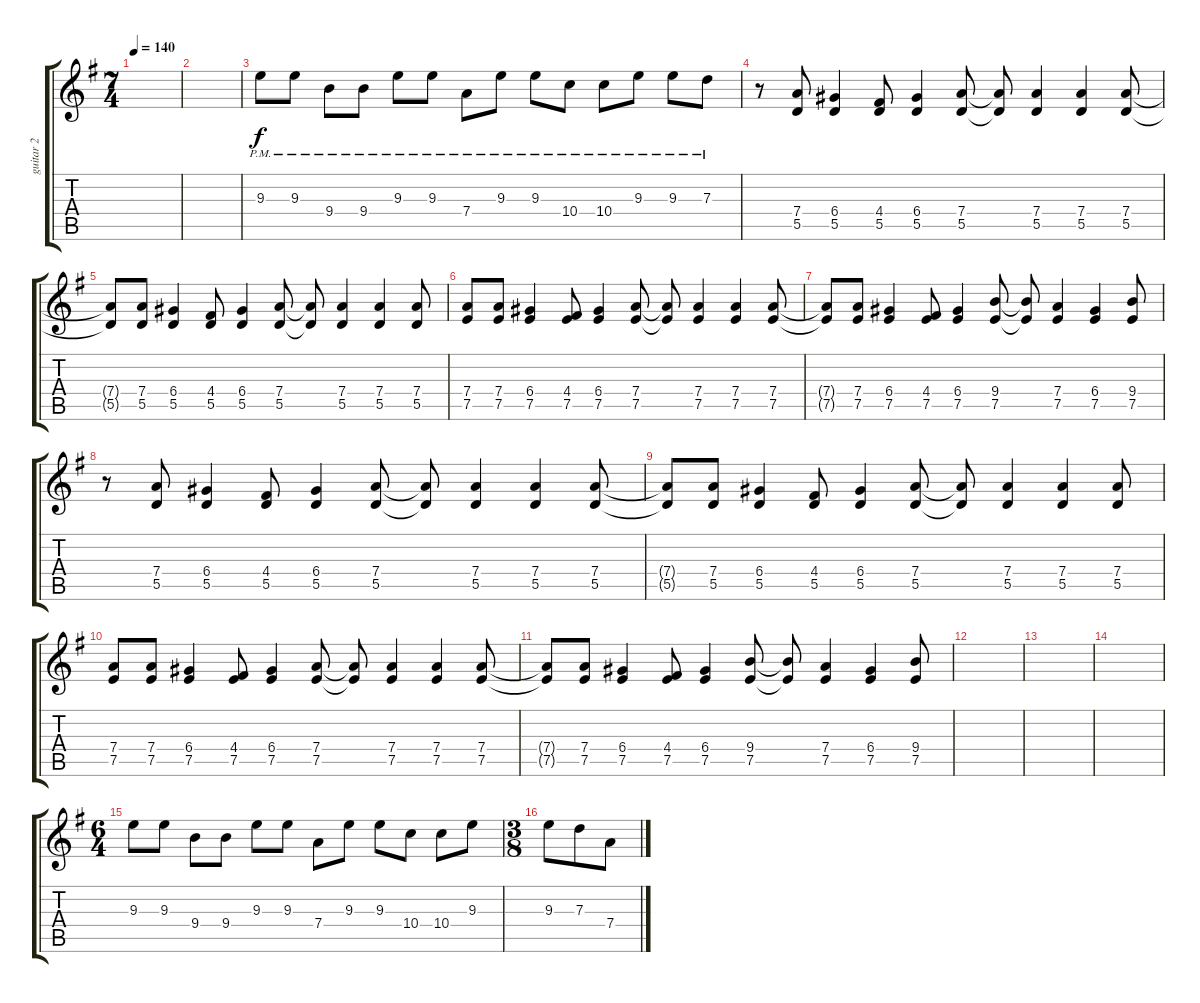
\track ("guitar 2" "guitar 2") {instrument distortionguitar}
\staff {score tabs}
\tuning (E4 B3 G3 D3 A2 E2) {hide}
\ts (7 4)
\tempo 140
\clef g2
\ks g
|
|
9.3{pm}.8 9.3{pm}.8 9.4{pm}.8 9.4{pm}.8 9.3{pm}.8 9.3{pm}.8 7.4{pm}.8 9.3{pm}.8 9.3{pm}.8 10.4{pm}.8 10.4{pm}.8 9.3{pm}.8 9.3{pm}.8 7.3{pm}.8 |
r.8 (7.4 5.5).8 (6.4 5.5).4 (4.4 5.5).8 (6.4 5.5).4 (7.4 5.5).8 (7.4{t} 5.5{t}).8 (7.4 5.5).4 (7.4 5.5).4 (7.4 5.5).8 |
(7.4{t} 5.5{t}).8 (7.4 5.5).8 (6.4 5.5).4 (4.4 5.5).8 (6.4 5.5).4 (7.4 5.5).8 (7.4{t} 5.5{t}).8 (7.4 5.5).4 (7.4 5.5).4 (7.4 5.5).8 |
(7.4 7.5).8 (7.4 7.5).8 (6.4 7.5).4 (4.4 7.5).8 (6.4 7.5).4 (7.4 7.5).8 (7.4{t} 7.5{t}).8 (7.4 7.5).4 (7.4 7.5).4 (7.4 7.5).8 |
(7.4{t} 7.5{t}).8 (7.4 7.5).8 (6.4 7.5).4 (4.4 7.5).8 (6.4 7.5).4 (9.4 7.5).8 (9.4{t} 7.5{t}).8 (7.4 7.5).4 (6.4 7.5).4 (9.4 7.5).8 |
r.8 (7.4 5.5).8 (6.4 5.5).4 (4.4 5.5).8 (6.4 5.5).4 (7.4 5.5).8 (7.4{t} 5.5{t}).8 (7.4 5.5).4 (7.4 5.5).4 (7.4 5.5).8 |
(7.4{t} 5.5{t}).8 (7.4 5.5).8 (6.4 5.5).4 (4.4 5.5).8 (6.4 5.5).4 (7.4 5.5).8 (7.4{t} 5.5{t}).8 (7.4 5.5).4 (7.4 5.5).4 (7.4 5.5).8 |
(7.4 7.5).8 (7.4 7.5).8 (6.4 7.5).4 (4.4 7.5).8 (6.4 7.5).4 (7.4 7.5).8 (7.4{t} 7.5{t}).8 (7.4 7.5).4 (7.4 7.5).4 (7.4 7.5).8 |
(7.4{t} 7.5{t}).8 (7.4 7.5).8 (6.4 7.5).4 (4.4 7.5).8 (6.4 7.5).4 (9.4 7.5).8 (9.4{t} 7.5{t}).8 (7.4 7.5).4 (6.4 7.5).4 (9.4 7.5).8 |
|
|
|
\ts (6 4)
9.3.8 9.3.8 9.4.8 9.4.8 9.3.8 9.3.8 7.4.8 9.3.8 9.3.8 10.4.8 10.4.8 9.3.8 |
\ts (3 8)
9.3.8 7.3.8 7.4.8
